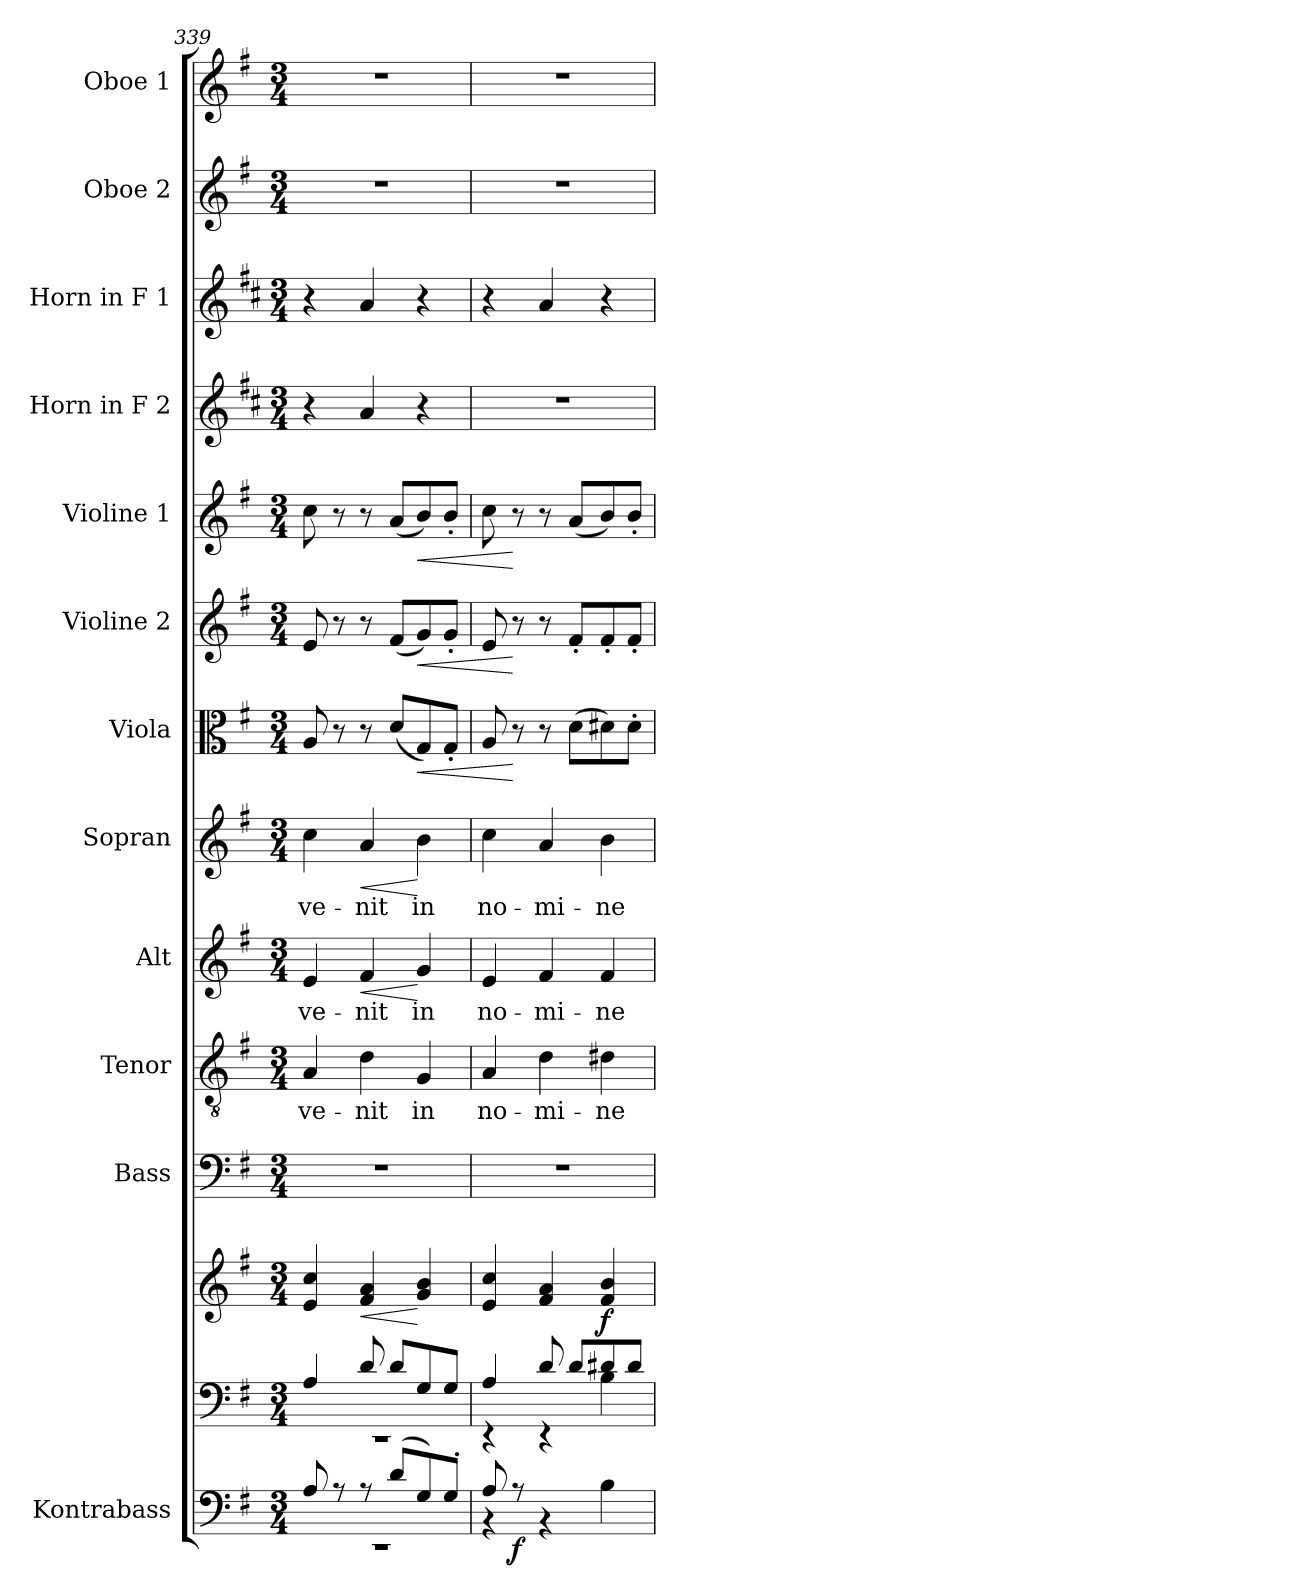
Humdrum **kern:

**kern	**dynam	**kern	**kern	**dynam	**kern	**kern	**text	**kern	**text	**dynam	**kern	**text	**dynam	**kern	**dynam	**kern	**dynam	**kern	**dynam	**kern	**kern	**kern	**kern
*part13	*part13	*part12	*part12	*part12	*part11	*part10	*part10	*part9	*part9	*part9	*part8	*part8	*part8	*part7	*part7	*part6	*part6	*part5	*part5	*part4	*part3	*part2	*part1
*staff14	*staff14	*staff13	*staff12	*staff12/13	*staff11	*staff10	*staff10	*staff9	*staff9	*staff9	*staff8	*staff8	*staff8	*staff7	*staff7	*staff6	*staff6	*staff5	*staff5	*staff4	*staff3	*staff2	*staff1
*I"Kontrabass	*	*	*	*	*I"Bass	*I"Tenor	*	*I"Alt	*	*	*I"Sopran	*	*	*I"Viola	*	*I"Violine 2	*	*I"Violine 1	*	*I"Horn in F 2	*I"Horn in F 1	*I"Oboe 2	*I"Oboe 1
*I'Kb.	*	*	*	*	*I'B.	*I'T.	*	*I'A.	*	*	*I'S.	*	*	*I'Vla.	*	*I'Vl. 2	*	*I'Vl. 1	*	*	*	*I'Ob. 2	*I'Ob. 1
*clefF4	*	*clefF4	*clefG2	*	*clefF4	*clefGv2	*	*clefG2	*	*	*clefG2	*	*	*clefC3	*	*clefG2	*	*clefG2	*	*clefG2	*clefG2	*clefG2	*clefG2
*ITrd7c12	*	*	*	*	*	*	*	*	*	*	*	*	*	*	*	*	*	*	*	*ITrd4c7	*ITrd4c7	*	*
*k[f#]	*	*k[f#]	*k[f#]	*	*k[f#]	*k[f#]	*	*k[f#]	*	*	*k[f#]	*	*	*k[f#]	*	*k[f#]	*	*k[f#]	*	*k[f#]	*k[f#]	*k[f#]	*k[f#]
*G:	*	*G:	*G:	*	*G:	*G:	*	*G:	*	*	*G:	*	*	*G:	*	*G:	*	*G:	*	*G:	*G:	*G:	*G:
*M3/4	*	*M3/4	*M3/4	*	*M3/4	*M3/4	*	*M3/4	*	*	*M3/4	*	*	*M3/4	*	*M3/4	*	*M3/4	*	*M3/4	*M3/4	*M3/4	*M3/4
=339	=339	=339	=339	=339	=339	=339	=339	=339	=339	=339	=339	=339	=339	=339	=339	=339	=339	=339	=339	=339	=339	=339	=339
*^	*	*^	*	*	*	*	*	*	*	*	*	*	*	*	*	*	*	*	*	*	*	*	*
!	!LO:N:vis=1	!	!	!LO:N:vis=1	!	!	!	!	!LO:LY:b	!	!LO:LY:b	!	!	!LO:LY:b	!	!	!	!	!	!	!	!	!	!	!
8AA/	2.rEE	.	4A!/	2.rEE	4e!/ 4cc!/	.	2.r	4A/	ve-	4e/	ve-	.	4cc\	ve-	.	8A/	.	8e/	.	8cc\	.	4r	4r	2.r	2.r
8rA	.	.	.	.	.	.	.	.	.	.	.	.	.	.	.	8r	.	8r	.	8r	.	.	.	.	.
!	!	!	!	!	!	!LO:HP:b	!	!	!LO:LY:b	!	!LO:LY:b	!LO:HP:b	!	!LO:LY:b	!LO:HP:b	!	!	!	!	!	!	!	!	!	!
8rA	.	.	8d!/	.	4f#!/ 4a!/	<	.	4d\	-nit	4f#/	-nit	<	4a/	-nit	<	8r	.	8r	.	8r	.	4d/	4d/	.	.
(<8D/L	.	.	8d!/L	.	.	.	.	.	.	.	.	.	.	.	.	(<8d/L	.	(<8f#/L	.	(<8a/L	.	.	.	.	.
!	!	!	!	!	!	!	!	!	!LO:LY:b	!	!LO:LY:b	!	!	!LO:LY:b	!	!	!LO:HP:b	!	!LO:HP:b	!	!LO:HP:b	!	!	!	!
8GG/)	.	.	8G!/	.	4g!/ 4b!/	[	.	4G/	in	4g/	in	[	4b\	in	[	8G/)	<	8g/)	<	8b/)	<	4r	4r	.	.
8GG'</J	.	.	8G!/J	.	.	.	.	.	.	.	.	.	.	.	.	8G'</J	.	8g'</J	.	8b'</J	.	.	.	.	.
=340	=340	=340	=340	=340	=340	=340	=340	=340	=340	=340	=340	=340	=340	=340	=340	=340	=340	=340	=340	=340	=340	=340	=340	=340	=340
!	!	!	!	!	!	!	!	!	!LO:LY:b	!	!LO:LY:b	!	!	!LO:LY:b	!	!	!	!	!	!	!	!	!	!	!
8AA/	4rBB	.	4A!/	4rEE	4e!/ 4cc!/	.	2.r	4A/	no-	4e/	no-	.	4cc\	no-	.	8A/	.	8e/	.	8cc\	.	2.r	4r	2.r	2.r
!	!	!LO:DY:b	!	!	!	!	!	!	!	!	!	!	!	!	!	!	!	!	!	!	!	!	!	!	!
8rG	.	f	.	.	.	.	.	.	.	.	.	.	.	.	.	8r	[	8r	[	8r	[	.	.	.	.
!	!	!	!	!	!	!	!	!	!LO:LY:b	!	!LO:LY:b	!	!	!LO:LY:b	!	!	!	!	!	!	!	!	!	!	!
4ryy	4rBB	.	8d!/	4rEE	4f#!/ 4a!/	.	.	4d\	-mi-	4f#/	-mi-	.	4a/	-mi-	.	8r	.	8r	.	8r	.	.	4d/	.	.
.	.	.	8d!/L	.	.	.	.	.	.	.	.	.	.	.	.	(>8d\L	.	8f#'</L	.	(<8a/L	.	.	.	.	.
!	!	!	!	!	!	!LO:DY:b	!	!	!LO:LY:b	!	!LO:LY:b	!	!	!LO:LY:b	!	!	!	!	!	!	!	!	!	!	!
4ryy	4BB\	.	8d#X!/	4B\	4f#/ 4b/	f	.	4d#X\	-ne	4f#/	-ne	.	4b\	-ne	.	8d#X\)	.	8f#'</	.	8b/)	.	.	4r	.	.
.	.	.	8d#!/J	.	.	.	.	.	.	.	.	.	.	.	.	8d#'>\J	.	8f#'</J	.	8b'</J	.	.	.	.	.
*v	*v	*	*	*	*	*	*	*	*	*	*	*	*	*	*	*	*	*	*	*	*	*	*	*	*
*	*	*v	*v	*	*	*	*	*	*	*	*	*	*	*	*	*	*	*	*	*	*	*	*	*
=	=	=	=	=	=	=	=	=	=	=	=	=	=	=	=	=	=	=	=	=	=	=	=
*-	*-	*-	*-	*-	*-	*-	*-	*-	*-	*-	*-	*-	*-	*-	*-	*-	*-	*-	*-	*-	*-	*-	*-
